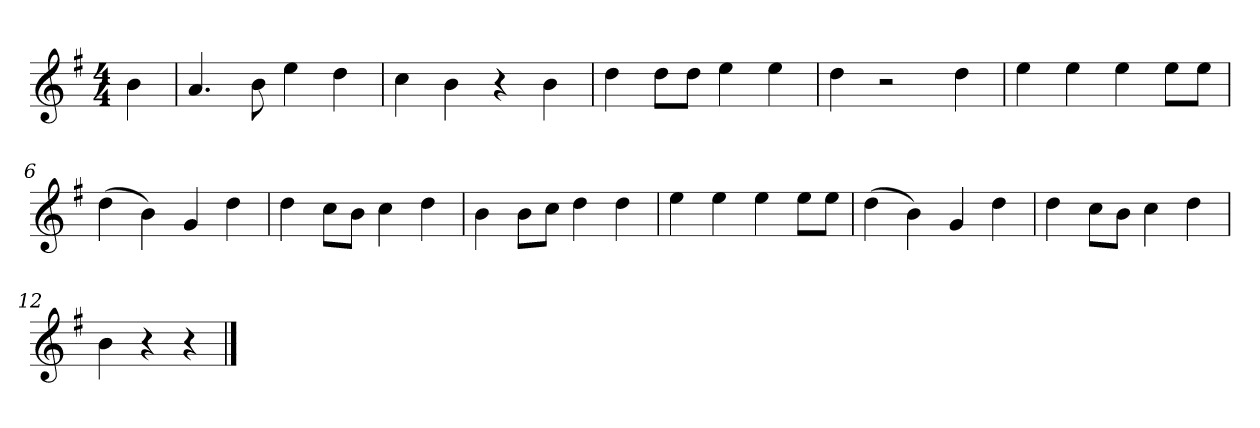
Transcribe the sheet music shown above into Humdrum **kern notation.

**kern
*part1
*staff1
*k[f#]
*M4/4
*MM120
=
4b
=1
4.a
8b
4ee
4dd
=2
4cc
4b
4r
4b
=3
4dd
8ddL
8ddJ
4ee
4ee
=4
4dd
2r
4dd
=5
4ee
4ee
4ee
8eeL
8eeJ
=6
(4dd
4b)
4g
4dd
=7
4dd
8ccL
8bJ
4cc
4dd
=8
4b
8bL
8ccJ
4dd
4dd
=9
4ee
4ee
4ee
8eeL
8eeJ
=10
(4dd
4b)
4g
4dd
=11
4dd
8ccL
8bJ
4cc
4dd
=12
4b
4r
4r
==
*-
